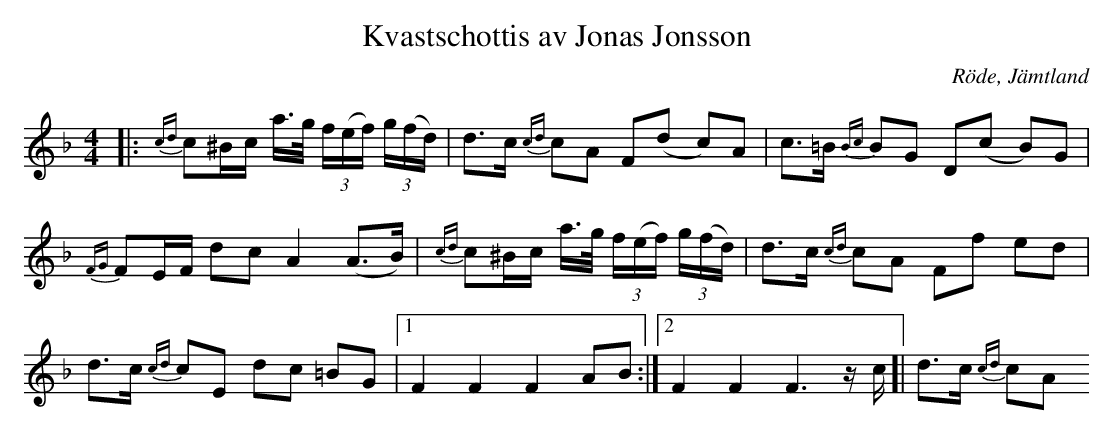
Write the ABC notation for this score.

X:1
T:Kvastschottis av Jonas Jonsson
O:Röde, Jämtland
M:4/4
L:1/16
K:F
|: {cd}c2^Bc a>g (3f(ef) (3g(fd) | d2>c2 {cd}c2A2 F2(d2- c2)A2 | c2>=B2 {Bc}B2G2 D2(c2- B2)G2 | {FG}F2EF d2c2 A4 (A2>B2) | {cd}c2^Bc a>g (3f(ef) (3g(fd) | d2>c2 {cd}c2A2 F2f2 e2d2 | d2>c2 {cd}c2E2 d2c2 =B2G2 |1 F4 F4 F4 A2B2 :|2 F4 F4 F4> z2c ]| d2>c2 {cd}c2A2
